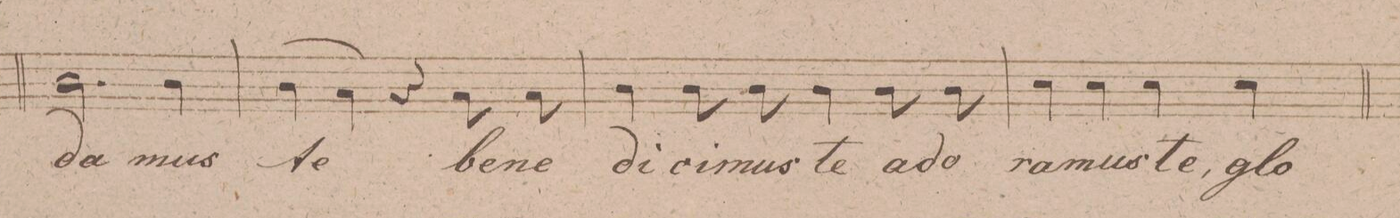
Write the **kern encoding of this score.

**kern	**text	**dynam
*I"Tenore.	*	*
*clefC4	*	*
*k[f#c#g#d#]	*	*
*met(c)	*	*
*M4/4	*	*
2.A\	-da-	.
4A\	-mus	.
=47	=47	=47
(>4A\	te	.
4G#\)	.	.
4r	.	.
8G#/	be-	.
8G#/	-ne	.
=48	=48	=48
4A\	di-	.
8A\	-ci-	.
8A\	-mus	.
4A\	te	.
8A\	a-	.
8A\	-do-	.
=49	=49	=49
4B\	-ra-	.
4B\	-mus	.
4B\	te,	.
4B\	glo-	.
=50	=50	=50
*-	*-	*-
